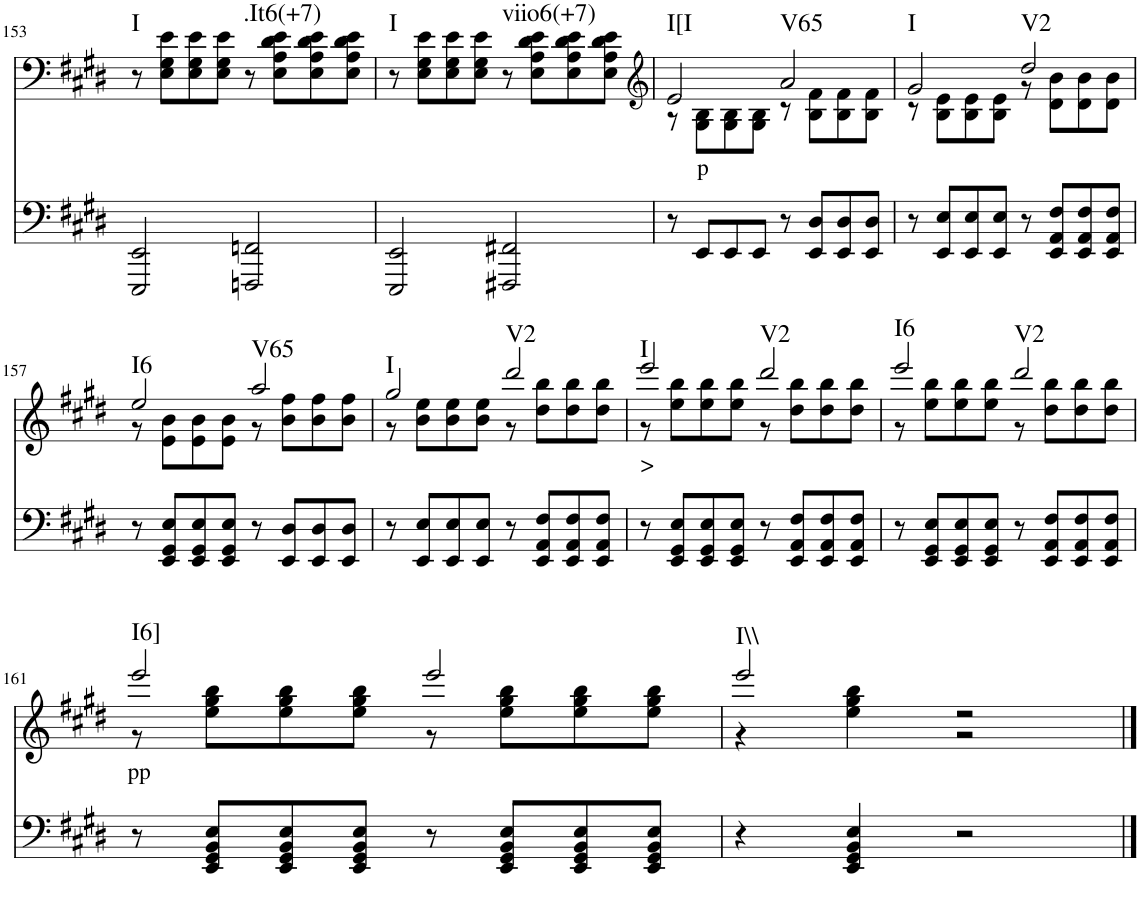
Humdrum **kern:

**kern	**kern	**text	**harte
*part2	*part1	*part1	*part1
*staff2	*staff1	*staff1	*
*I"piano	*I"piano	*	*
*I'Pno	*I'Pno	*	*
!!LO:PB:g=z
*clefF4	*clefF4	*	*
*k[f#c#g#d#]	*k[f#c#g#d#]	*	*
*E:	*E:	*	*
*M4/4	*M4/4	*	*
=153	=153	=153	=153
!	!	!	!LO:H:kt=I
2EEE/ 2EE/	8r	.	N
.	8E\ 8G#\ 8e\L	.	.
.	8E\ 8G#\ 8e\	.	.
.	8E\ 8G#\ 8e\J	.	.
!	!	!	!LO:H:kt=.It6(+7)
2FFFn/ 2FFn/	8r	.	N
.	8E\ 8A\ 8d#\ 8e\L	.	.
.	8E\ 8A\ 8d#\ 8e\	.	.
.	8E\ 8A\ 8d#\ 8e\J	.	.
=154	=154	=154	=154
!	!	!	!LO:H:kt=I
2EEE/ 2EE/	8r	.	N
.	8E\ 8G#\ 8e\L	.	.
.	8E\ 8G#\ 8e\	.	.
.	8E\ 8G#\ 8e\J	.	.
!	!	!	!LO:H:kt=viio6(+7)
2FFF#X/ 2FF#X/	8r	.	N
.	8E\ 8A\ 8d#\ 8e\L	.	.
.	8E\ 8A\ 8d#\ 8e\	.	.
.	8E\ 8A\ 8d#\ 8e\J	.	.
=155	=155	=155	=155
*	*clefG2	*	*
*	*^	*	*
!	!	!	!	!LO:H:kt=I[I
8r	2e/	8r	.	N
!	!	!	!LO:LY:b	!
8EE/L	.	8G#\ 8B\L	p	.
8EE/	.	8G#\ 8B\	.	.
8EE/J	.	8G#\ 8B\J	.	.
!	!	!	!	!LO:H:kt=V65
8r	2a/	8r	.	N
8EE/ 8D#/L	.	8B\ 8f#\L	.	.
8EE/ 8D#/	.	8B\ 8f#\	.	.
8EE/ 8D#/J	.	8B\ 8f#\J	.	.
=156	=156	=156	=156	=156
!	!	!	!	!LO:H:kt=I
8r	2g#/	8r	.	N
8EE/ 8E/L	.	8B\ 8e\L	.	.
8EE/ 8E/	.	8B\ 8e\	.	.
8EE/ 8E/J	.	8B\ 8e\J	.	.
!	!	!	!	!LO:H:kt=V2
8r	2dd#/	8r	.	N
8EE/ 8AA/ 8F#/L	.	8d#\ 8b\L	.	.
8EE/ 8AA/ 8F#/	.	8d#\ 8b\	.	.
8EE/ 8AA/ 8F#/J	.	8d#\ 8b\J	.	.
!!LO:LB:g=z	!!
=157	=157	=157	=157	=157
!	!	!	!	!LO:H:kt=I6
8r	2ee/	8r	.	N
8EE/ 8GG#/ 8E/L	.	8e\ 8b\L	.	.
8EE/ 8GG#/ 8E/	.	8e\ 8b\	.	.
8EE/ 8GG#/ 8E/J	.	8e\ 8b\J	.	.
!	!	!	!	!LO:H:kt=V65
8r	2aa/	8r	.	N
8EE/ 8D#/L	.	8b\ 8ff#\L	.	.
8EE/ 8D#/	.	8b\ 8ff#\	.	.
8EE/ 8D#/J	.	8b\ 8ff#\J	.	.
=158	=158	=158	=158	=158
!	!	!	!	!LO:H:kt=I
8r	2gg#/	8r	.	N
8EE/ 8E/L	.	8b\ 8ee\L	.	.
8EE/ 8E/	.	8b\ 8ee\	.	.
8EE/ 8E/J	.	8b\ 8ee\J	.	.
!	!	!	!	!LO:H:kt=V2
8r	2ddd#/	8r	.	N
8EE/ 8AA/ 8F#/L	.	8dd#\ 8bb\L	.	.
8EE/ 8AA/ 8F#/	.	8dd#\ 8bb\	.	.
8EE/ 8AA/ 8F#/J	.	8dd#\ 8bb\J	.	.
=159	=159	=159	=159	=159
!	!	!	!LO:LY:b	!LO:H:kt=I
8r	2eee/	8r	>	N
8EE/ 8GG#/ 8E/L	.	8ee\ 8bb\L	.	.
8EE/ 8GG#/ 8E/	.	8ee\ 8bb\	.	.
8EE/ 8GG#/ 8E/J	.	8ee\ 8bb\J	.	.
!	!	!	!	!LO:H:kt=V2
8r	2ddd#/	8r	.	N
8EE/ 8AA/ 8F#/L	.	8dd#\ 8bb\L	.	.
8EE/ 8AA/ 8F#/	.	8dd#\ 8bb\	.	.
8EE/ 8AA/ 8F#/J	.	8dd#\ 8bb\J	.	.
=160	=160	=160	=160	=160
!	!	!	!	!LO:H:kt=I6
8r	2eee/	8r	.	N
8EE/ 8GG#/ 8E/L	.	8ee\ 8bb\L	.	.
8EE/ 8GG#/ 8E/	.	8ee\ 8bb\	.	.
8EE/ 8GG#/ 8E/J	.	8ee\ 8bb\J	.	.
!	!	!	!	!LO:H:kt=V2
8r	2ddd#/	8r	.	N
8EE/ 8AA/ 8F#/L	.	8dd#\ 8bb\L	.	.
8EE/ 8AA/ 8F#/	.	8dd#\ 8bb\	.	.
8EE/ 8AA/ 8F#/J	.	8dd#\ 8bb\J	.	.
!!LO:LB:g=z	!!
=161	=161	=161	=161	=161
!	!	!	!LO:LY:b	!LO:H:kt=I6]
8r	2eee/	8r	pp	N
8EE/ 8GG#/ 8BB/ 8E/L	.	8ee\ 8gg#\ 8bb\L	.	.
8EE/ 8GG#/ 8BB/ 8E/	.	8ee\ 8gg#\ 8bb\	.	.
8EE/ 8GG#/ 8BB/ 8E/J	.	8ee\ 8gg#\ 8bb\J	.	.
8r	2eee/	8r	.	.
8EE/ 8GG#/ 8BB/ 8E/L	.	8ee\ 8gg#\ 8bb\L	.	.
8EE/ 8GG#/ 8BB/ 8E/	.	8ee\ 8gg#\ 8bb\	.	.
8EE/ 8GG#/ 8BB/ 8E/J	.	8ee\ 8gg#\ 8bb\J	.	.
=162	=162	=162	=162	=162
!	!	!	!	!LO:H:kt=I\\
4r	2eee/	4r	.	N
4EE/ 4GG#/ 4BB/ 4E/	.	4ee\ 4gg#\ 4bb\	.	.
2r	2r	2r	.	.
*	*v	*v	*	*
==	==	==	==
*-	*-	*-	*-
